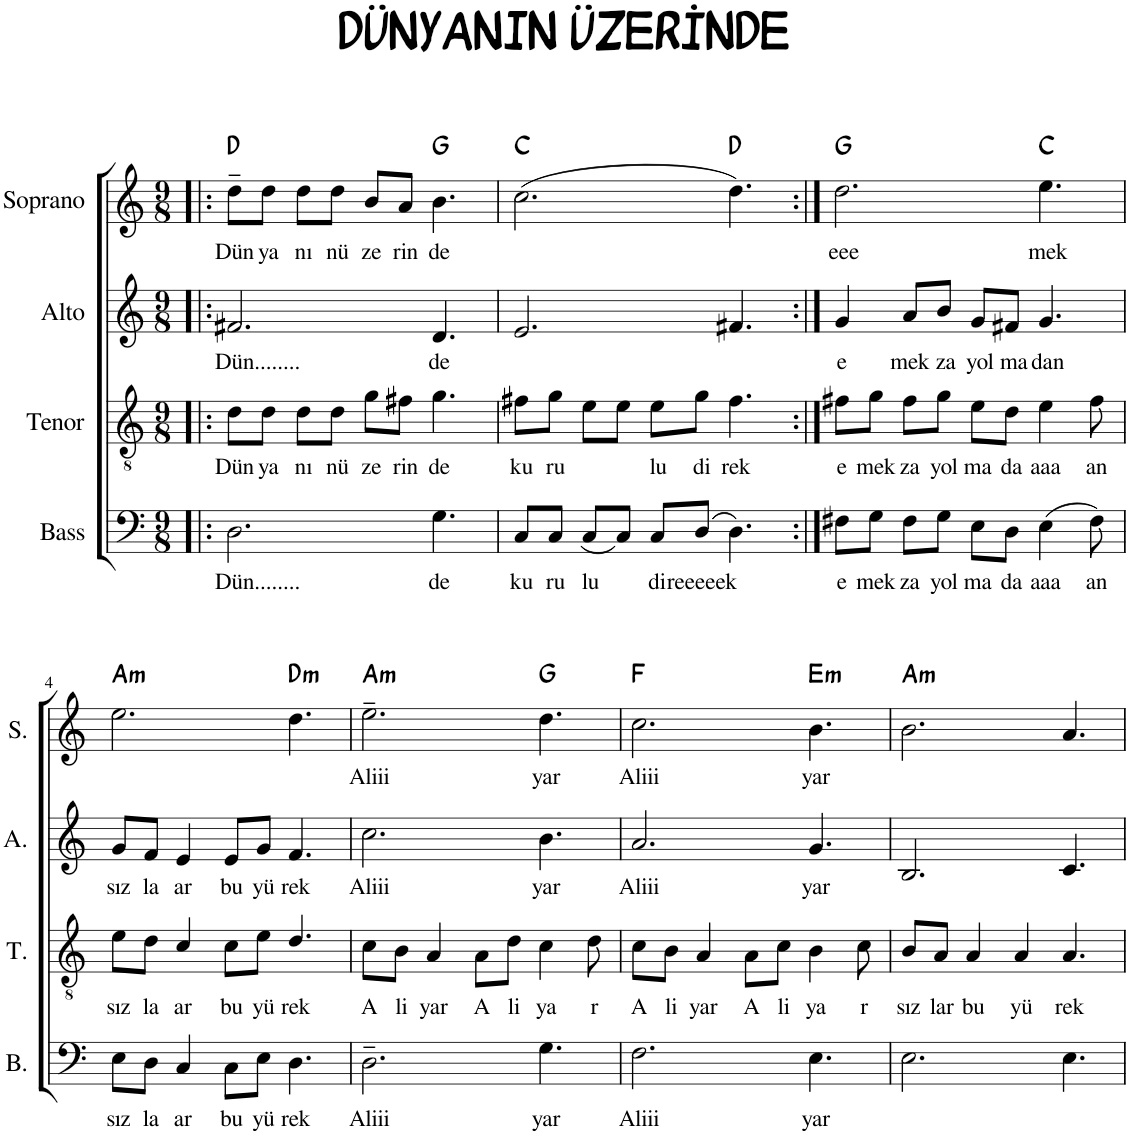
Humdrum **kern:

**kern	**text	**kern	**text	**kern	**text	**kern	**text	**harte
*part4	*part4	*part3	*part3	*part2	*part2	*part1	*part1	*part1
*staff4	*staff4	*staff3	*staff3	*staff2	*staff2	*staff1	*staff1	*
*I"Bass	*	*I"Tenor	*	*I"Alto	*	*I"Soprano	*	*
*I'B.	*	*I'T.	*	*I'A.	*	*I'S.	*	*
*clefF4	*	*clefGv2	*	*clefG2	*	*clefG2	*	*
*k[]	*	*k[]	*	*k[]	*	*k[]	*	*
*M9/8	*	*M9/8	*	*M9/8	*	*M9/8	*	*
=1!|:	=1!|:	=1!|:	=1!|:	=1!|:	=1!|:	=1!|:	=1!|:	=1!|:
!	!LO:LY:b	!	!LO:LY:b	!	!LO:LY:b	!	!LO:LY:b	!
2.D\	Dün........	8d\L	Dün	2.f#X/	Dün........	8dd~\L	Dün	D:maj
!	!	!	!LO:LY:b	!	!	!	!LO:LY:b	!
.	.	8d\J	ya	.	.	8dd\J	ya	.
!	!	!	!LO:LY:b	!	!	!	!LO:LY:b	!
.	.	8d\L	nı	.	.	8dd\L	nı	.
!	!	!	!LO:LY:b	!	!	!	!LO:LY:b	!
.	.	8d\J	nü	.	.	8dd\J	nü	.
!	!	!	!LO:LY:b	!	!	!	!LO:LY:b	!
.	.	8g\L	ze	.	.	8b/L	ze	.
!	!	!	!LO:LY:b	!	!	!	!LO:LY:b	!
.	.	8f#X\J	rin	.	.	8a/J	rin	.
!	!LO:LY:b	!	!LO:LY:b	!	!LO:LY:b	!	!LO:LY:b	!
4.G\	de	4.g\	de	4.d/	de	4.b\	de	G:maj
=2	=2	=2	=2	=2	=2	=2	=2	=2
!	!LO:LY:b	!	!LO:LY:b	!	!	!	!	!
8C/L	ku	8f#X\L	ku	2.e/	.	(2.cc\	.	C:maj
!	!LO:LY:b	!	!LO:LY:b	!	!	!	!	!
8C/J	ru	8g\J	ru	.	.	.	.	.
!	!LO:LY:b	!	!	!	!	!	!	!
(8C/L	lu	8e\L	.	.	.	.	.	.
8C/J)	.	8e\J	.	.	.	.	.	.
!	!LO:LY:b	!	!LO:LY:b	!	!	!	!	!
8C/L	di	8e\L	lu	.	.	.	.	.
!	!LO:LY:b	!	!LO:LY:b	!	!	!	!	!
(8D/J	reeeeek	8g\J	di	.	.	.	.	.
!	!	!	!LO:LY:b	!	!	!	!	!
4.D\)	.	4.f#\	rek	4.f#X/	.	4.dd\)	.	D:maj
=3:|!	=3:|!	=3:|!	=3:|!	=3:|!	=3:|!	=3:|!	=3:|!	=3:|!
!	!LO:LY:b	!	!LO:LY:b	!	!LO:LY:b	!	!LO:LY:b	!
8F#X\L	e	8f#X\L	e	4g/	e	2.dd\	eee	G:maj
!	!LO:LY:b	!	!LO:LY:b	!	!	!	!	!
8G\J	mek	8g\J	mek	.	.	.	.	.
!	!LO:LY:b	!	!LO:LY:b	!	!LO:LY:b	!	!	!
8F#\L	za	8f#\L	za	8a/L	mek	.	.	.
!	!LO:LY:b	!	!LO:LY:b	!	!LO:LY:b	!	!	!
8G\J	yol	8g\J	yol	8b/J	za	.	.	.
!	!LO:LY:b	!	!LO:LY:b	!	!LO:LY:b	!	!	!
8E\L	ma	8e\L	ma	8g/L	yol	.	.	.
!	!LO:LY:b	!	!LO:LY:b	!	!LO:LY:b	!	!	!
8D\J	da	8d\J	da	8f#X/J	ma	.	.	.
!	!LO:LY:b	!	!LO:LY:b	!	!LO:LY:b	!	!LO:LY:b	!
(4E\	aaa	4e\	aaa	4.g/	dan	4.ee\	mek	C:maj
!	!LO:LY:b	!	!LO:LY:b	!	!	!	!	!
8F#\)	an	8f#\	an	.	.	.	.	.
!!LO:LB:g=z
=4	=4	=4	=4	=4	=4	=4	=4	=4
!	!LO:LY:b	!	!LO:LY:b	!	!LO:LY:b	!	!	!LO:H:kt=m
8E\L	sız	8e\L	sız	8g/L	sız	2.ee\	.	A:min
!	!LO:LY:b	!	!LO:LY:b	!	!LO:LY:b	!	!	!
8D\J	la	8d\J	la	8f/J	la	.	.	.
!	!LO:LY:b	!	!LO:LY:b	!	!LO:LY:b	!	!	!
4C/	ar	4c/	ar	4e/	ar	.	.	.
!	!LO:LY:b	!	!LO:LY:b	!	!LO:LY:b	!	!	!
8C\L	bu	8c\L	bu	8e/L	bu	.	.	.
!	!LO:LY:b	!	!LO:LY:b	!	!LO:LY:b	!	!	!
8E\J	yü	8e\J	yü	8g/J	yü	.	.	.
!	!LO:LY:b	!	!LO:LY:b	!	!LO:LY:b	!	!	!LO:H:kt=m
4.D\	rek	4.d/	rek	4.f/	rek	4.dd\	.	D:min
=5	=5	=5	=5	=5	=5	=5	=5	=5
!	!LO:LY:b	!	!LO:LY:b	!	!LO:LY:b	!	!LO:LY:b	!LO:H:kt=m
2.D~\	Aliii	8c\L	A	2.cc\	Aliii	2.ee~\	Aliii	A:min
!	!	!	!LO:LY:b	!	!	!	!	!
.	.	8B\J	li	.	.	.	.	.
!	!	!	!LO:LY:b	!	!	!	!	!
.	.	4A/	yar	.	.	.	.	.
!	!	!	!LO:LY:b	!	!	!	!	!
.	.	8A\L	A	.	.	.	.	.
!	!	!	!LO:LY:b	!	!	!	!	!
.	.	8d\J	li	.	.	.	.	.
!	!LO:LY:b	!	!LO:LY:b	!	!LO:LY:b	!	!LO:LY:b	!
4.G\	yar	4c\	ya	4.b\	yar	4.dd\	yar	G:maj
!	!	!	!LO:LY:b	!	!	!	!	!
.	.	8d\	r	.	.	.	.	.
=6	=6	=6	=6	=6	=6	=6	=6	=6
!	!LO:LY:b	!	!LO:LY:b	!	!LO:LY:b	!	!LO:LY:b	!
2.F\	Aliii	8c\L	A	2.a/	Aliii	2.cc\	Aliii	F:maj
!	!	!	!LO:LY:b	!	!	!	!	!
.	.	8B\J	li	.	.	.	.	.
!	!	!	!LO:LY:b	!	!	!	!	!
.	.	4A/	yar	.	.	.	.	.
!	!	!	!LO:LY:b	!	!	!	!	!
.	.	8A\L	A	.	.	.	.	.
!	!	!	!LO:LY:b	!	!	!	!	!
.	.	8c\J	li	.	.	.	.	.
!	!LO:LY:b	!	!LO:LY:b	!	!LO:LY:b	!	!LO:LY:b	!LO:H:kt=m
4.E\	yar	4B\	ya	4.g/	yar	4.b\	yar	E:min
!	!	!	!LO:LY:b	!	!	!	!	!
.	.	8c\	r	.	.	.	.	.
=7	=7	=7	=7	=7	=7	=7	=7	=7
!	!	!	!LO:LY:b	!	!	!	!	!LO:H:kt=m
2.E\	.	8B/L	sız	2.B/	.	2.b\	.	A:min
!	!	!	!LO:LY:b	!	!	!	!	!
.	.	8A/J	lar	.	.	.	.	.
!	!	!	!LO:LY:b	!	!	!	!	!
.	.	4A/	bu	.	.	.	.	.
!	!	!	!LO:LY:b	!	!	!	!	!
.	.	4A/	yü	.	.	.	.	.
!	!	!	!LO:LY:b	!	!	!	!	!
4.E\	.	4.A/	rek	4.c/	.	4.a/	.	.
=	=	=	=	=	=	=	=	=
*-	*-	*-	*-	*-	*-	*-	*-	*-
